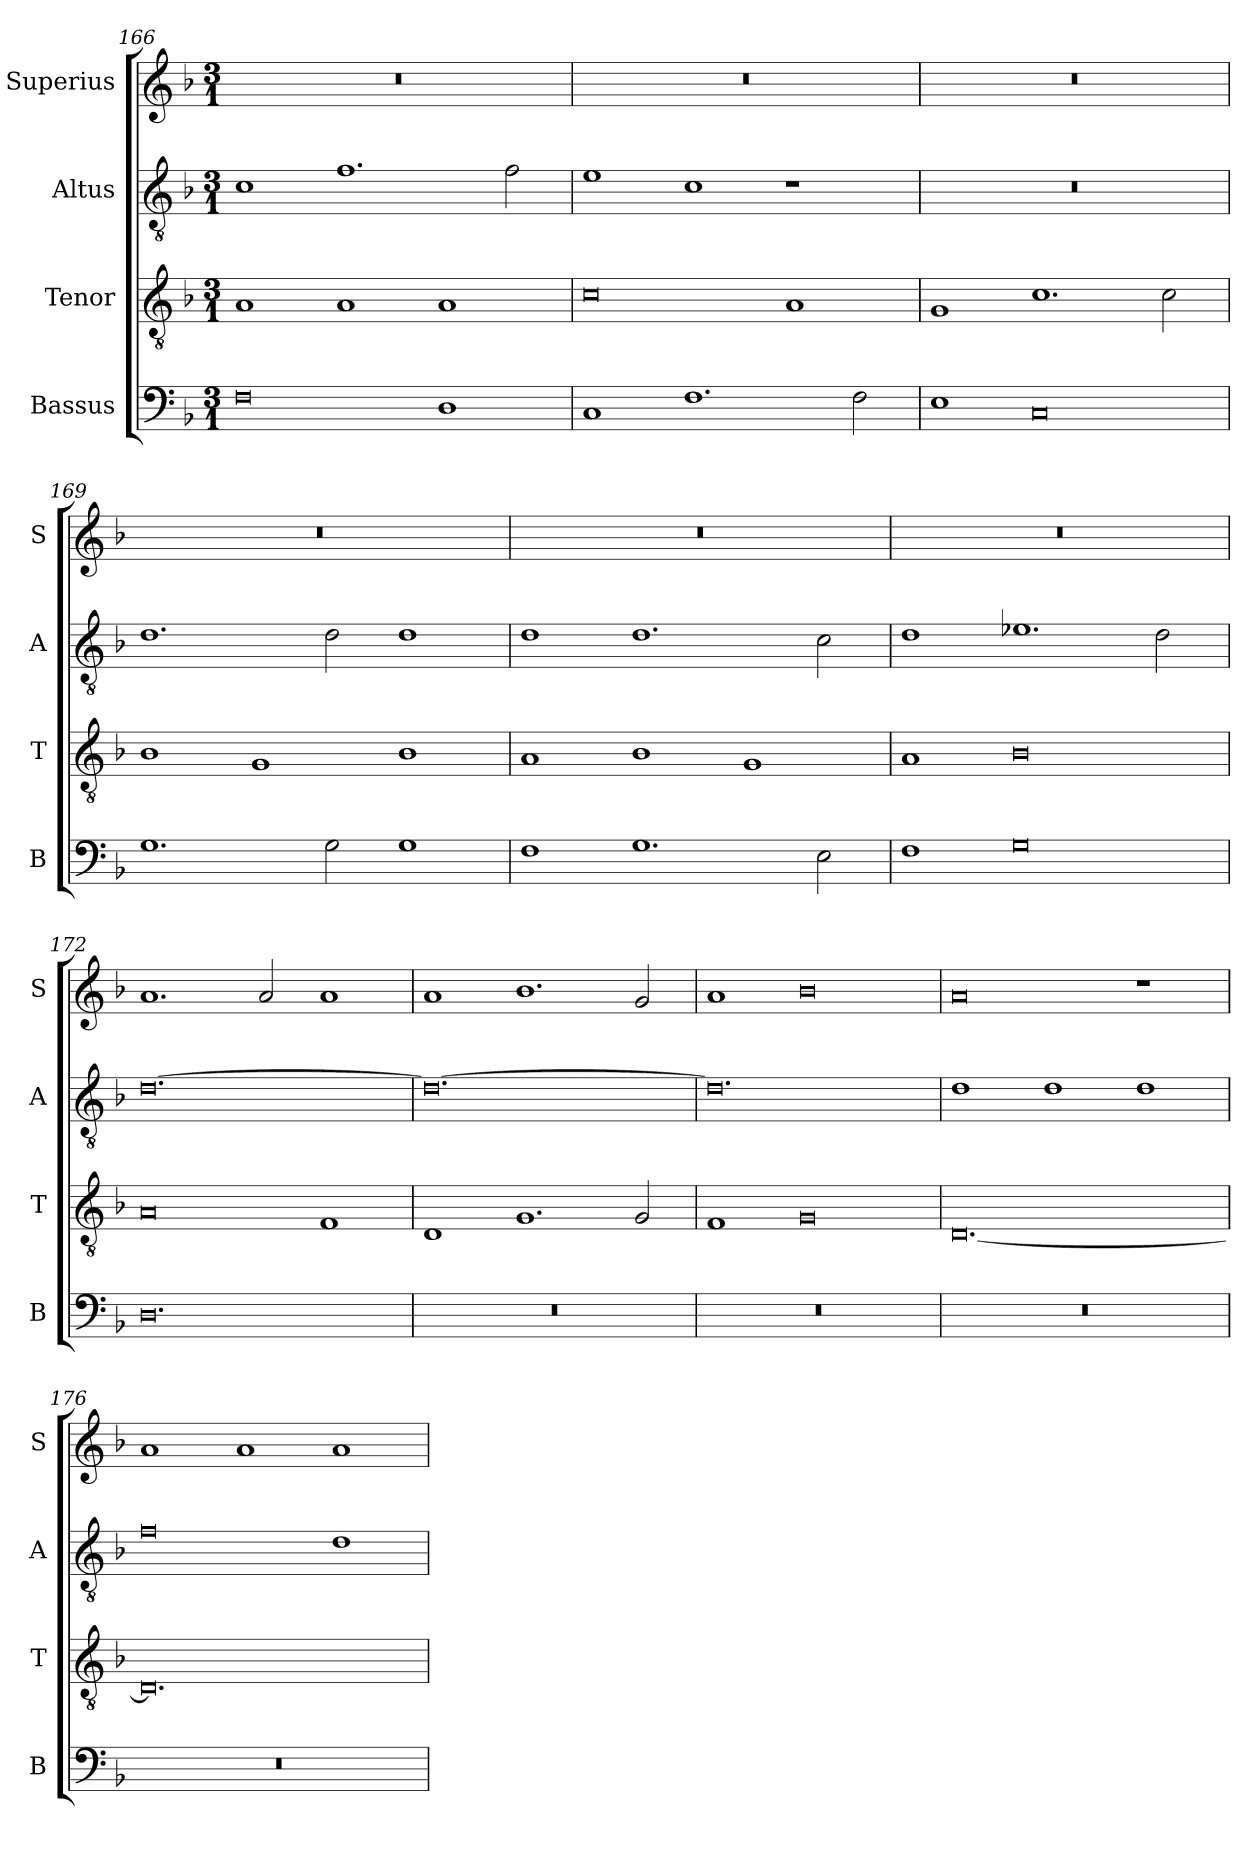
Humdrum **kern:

**kern	**kern	**kern	**kern
*part4	*part3	*part2	*part1
*staff4	*staff3	*staff2	*staff1
*I"Bassus	*I"Tenor	*I"Altus	*I"Superius
*I'B	*I'T	*I'A	*I'S
*clefF4	*clefGv2	*clefGv2	*clefG2
*k[b-]	*k[b-]	*k[b-]	*k[b-]
*M3/1	*M3/1	*M3/1	*M3/1
=166	=166	=166	=166
0F	1A	1c	0.r
.	1A	1.f	.
1D	1A	.	.
.	.	2f\	.
=167	=167	=167	=167
1C	0c	1e	0.r
1.F	.	1c	.
.	1A	1r	.
2F\	.	.	.
=168	=168	=168	=168
1E	1G	0.r	0.r
0C	1.c	.	.
.	2c\	.	.
=169	=169	=169	=169
1.G	1B-	1.d	0.r
.	1G	.	.
2G\	.	2d\	.
1G	1B-	1d	.
=170	=170	=170	=170
1F	1A	1d	0.r
1.G	1B-	1.d	.
.	1G	.	.
2E\	.	2c\	.
=171	=171	=171	=171
1F	1A	1d	0.r
0G	0B-	1.e-X	.
.	.	2d\	.
=172	=172	=172	=172
0.D	0A	[0.d	1.a
.	.	.	2a/
.	1F	.	1a
=173	=173	=173	=173
0.r	1D	0.d_	1a
.	1.G	.	1.b-
.	2G/	.	2g/
=174	=174	=174	=174
0.r	1F	0.d]	1a
.	0G	.	0b-
=175	=175	=175	=175
0.r	[0.D	1d	0a
.	.	1d	.
.	.	1d	1r
=176	=176	=176	=176
0.r	0.D]	0f	1a
.	.	.	1a
.	.	1d	1a
=	=	=	=
*-	*-	*-	*-
